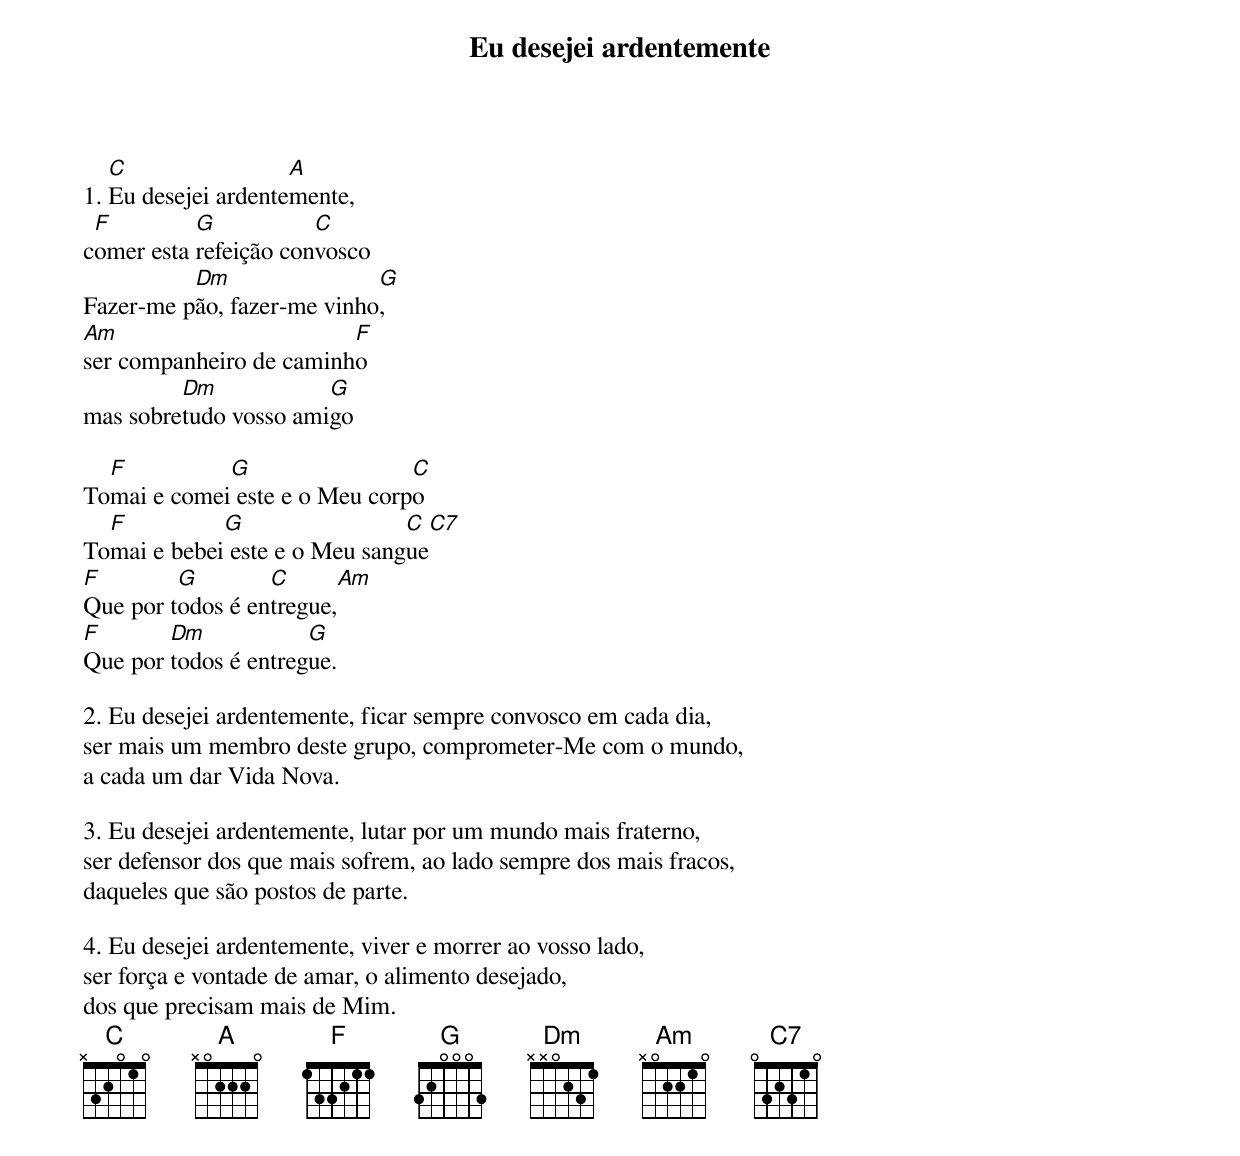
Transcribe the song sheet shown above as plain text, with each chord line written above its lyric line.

Eu desejei ardentemente

   C                 A
1. Eu desejei ardentemente,
 F         G           C
comer esta refeição convosco
          Dm                G
Fazer-me pão, fazer-me vinho,
Am                       F
ser companheiro de caminho
         Dm            G
mas sobretudo vosso amigo

  F          G                 C
Tomai e comei este e o Meu corpo
  F          G                 C  C7
Tomai e bebei este e o Meu sangue
F        G        C      Am
Que por todos é entregue,
F       Dm            G
Que por todos é entregue.

2. Eu desejei ardentemente, ficar sempre convosco em cada dia,
ser mais um membro deste grupo, comprometer-Me com o mundo,
a cada um dar Vida Nova.

3. Eu desejei ardentemente, lutar por um mundo mais fraterno,
ser defensor dos que mais sofrem, ao lado sempre dos mais fracos,
daqueles que são postos de parte.

4. Eu desejei ardentemente, viver e morrer ao vosso lado,
ser força e vontade de amar, o alimento desejado,
dos que precisam mais de Mim.
